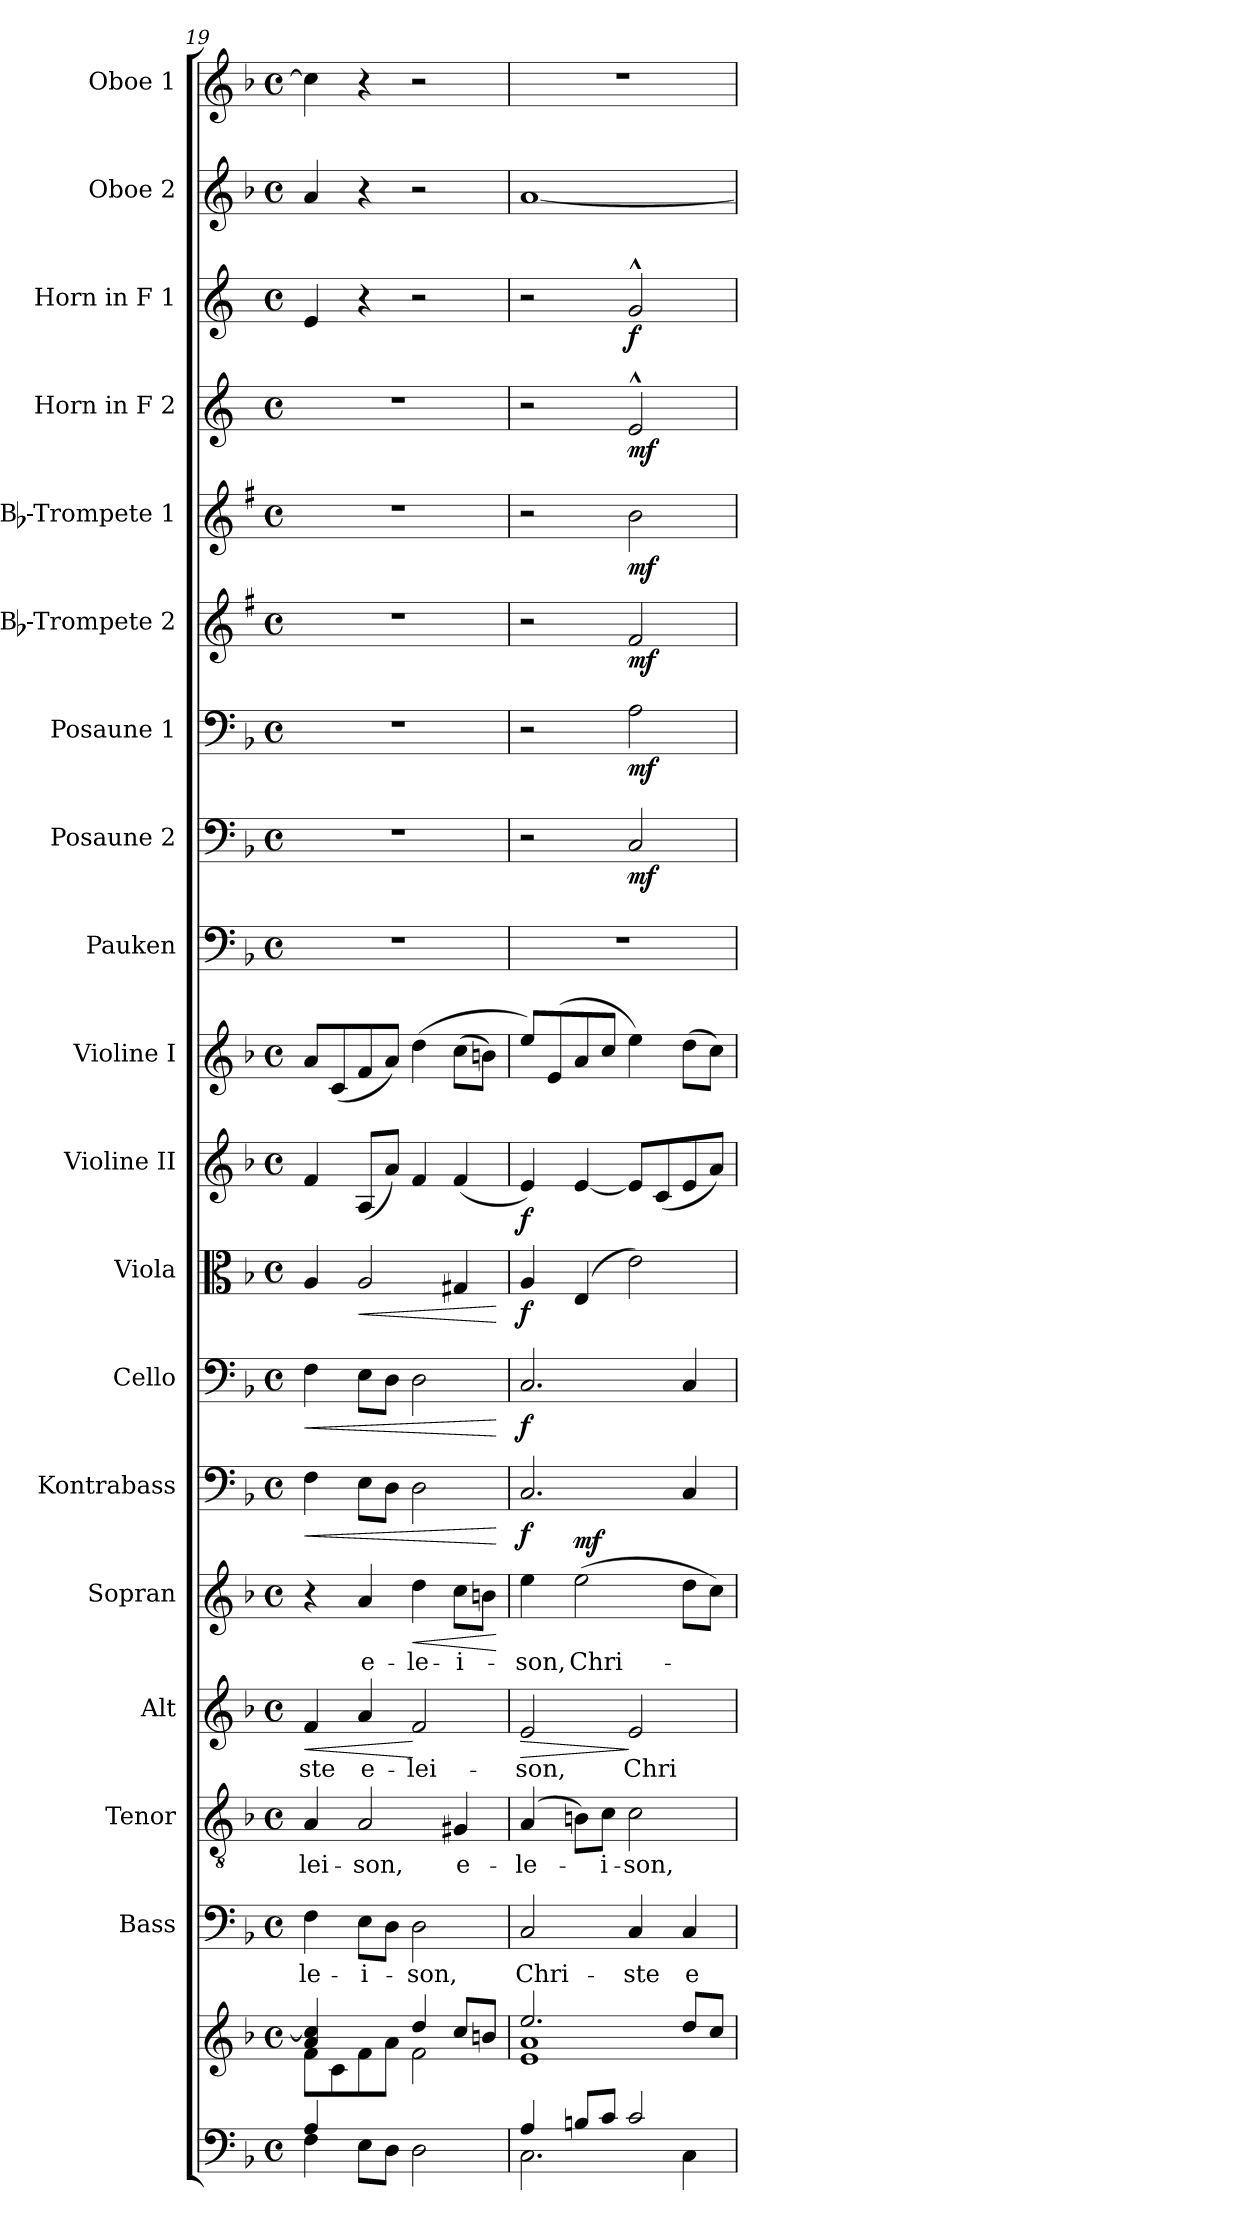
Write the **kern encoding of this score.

**kern	**kern	**kern	**text	**kern	**text	**kern	**text	**dynam	**kern	**text	**dynam	**kern	**dynam	**kern	**dynam	**kern	**dynam	**kern	**dynam	**kern	**kern	**kern	**dynam	**kern	**dynam	**kern	**dynam	**kern	**dynam	**kern	**dynam	**kern	**dynam	**kern	**kern
*part19	*part19	*part18	*part18	*part17	*part17	*part16	*part16	*part16	*part15	*part15	*part15	*part14	*part14	*part13	*part13	*part12	*part12	*part11	*part11	*part10	*part9	*part8	*part8	*part7	*part7	*part6	*part6	*part5	*part5	*part4	*part4	*part3	*part3	*part2	*part1
*staff20	*staff19	*staff18	*staff18	*staff17	*staff17	*staff16	*staff16	*staff16	*staff15	*staff15	*staff15	*staff14	*staff14	*staff13	*staff13	*staff12	*staff12	*staff11	*staff11	*staff10	*staff9	*staff8	*staff8	*staff7	*staff7	*staff6	*staff6	*staff5	*staff5	*staff4	*staff4	*staff3	*staff3	*staff2	*staff1
*	*	*I"Bass	*	*I"Tenor	*	*I"Alt	*	*	*I"Sopran	*	*	*I"Kontrabass	*	*I"Cello	*	*I"Viola	*	*I"Violine II	*	*I"Violine I	*I"Pauken	*I"Posaune 2	*	*I"Posaune 1	*	*I"Bb-Trompete 2	*	*I"Bb-Trompete 1	*	*I"Horn in F 2	*	*I"Horn in F 1	*	*I"Oboe 2	*I"Oboe 1
*	*	*I'B.	*	*I'T.	*	*I'A.	*	*	*I'S.	*	*	*I'Kb.	*	*	*	*I'Vla.	*	*I'Vl. II	*	*I'Vl. I	*I'Pk.	*I'Pos. 2	*	*I'Pos. 1	*	*I'Bb Trp. 2	*	*I'Bb Trp. 1	*	*	*	*	*	*I'Ob. 2	*I'Ob. 1
*clefF4	*clefG2	*clefF4	*	*clefGv2	*	*clefG2	*	*	*clefG2	*	*	*clefF4	*	*clefF4	*	*clefC3	*	*clefG2	*	*clefG2	*clefF4	*clefF4	*	*clefF4	*	*clefG2	*	*clefG2	*	*clefG2	*	*clefG2	*	*clefG2	*clefG2
*	*	*	*	*	*	*	*	*	*	*	*	*ITrd7c12	*	*	*	*	*	*	*	*	*	*	*	*	*	*ITrd1c2	*	*ITrd1c2	*	*ITrd4c7	*	*ITrd4c7	*	*	*
*k[b-]	*k[b-]	*k[b-]	*	*k[b-]	*	*k[b-]	*	*	*k[b-]	*	*	*k[b-]	*	*k[b-]	*	*k[b-]	*	*k[b-]	*	*k[b-]	*k[b-]	*k[b-]	*	*k[b-]	*	*k[b-]	*	*k[b-]	*	*k[b-]	*	*k[b-]	*	*k[b-]	*k[b-]
*F:	*F:	*F:	*	*F:	*	*F:	*	*	*F:	*	*	*F:	*	*F:	*	*F:	*	*F:	*	*F:	*F:	*F:	*	*F:	*	*F:	*	*F:	*	*F:	*	*F:	*	*F:	*F:
*M4/4	*M4/4	*M4/4	*	*M4/4	*	*M4/4	*	*	*M4/4	*	*	*M4/4	*	*M4/4	*	*M4/4	*	*M4/4	*	*M4/4	*M4/4	*M4/4	*	*M4/4	*	*M4/4	*	*M4/4	*	*M4/4	*	*M4/4	*	*M4/4	*M4/4
*met(c)	*met(c)	*met(c)	*	*met(c)	*	*met(c)	*	*	*met(c)	*	*	*met(c)	*	*met(c)	*	*met(c)	*	*met(c)	*	*met(c)	*met(c)	*met(c)	*	*met(c)	*	*met(c)	*	*met(c)	*	*met(c)	*	*met(c)	*	*met(c)	*met(c)
=19	=19	=19	=19	=19	=19	=19	=19	=19	=19	=19	=19	=19	=19	=19	=19	=19	=19	=19	=19	=19	=19	=19	=19	=19	=19	=19	=19	=19	=19	=19	=19	=19	=19	=19	=19
*^	*^	*	*	*	*	*	*	*	*	*	*	*	*	*	*	*	*	*	*	*	*	*	*	*	*	*	*	*	*	*	*	*	*	*	*
!	!	!	!	!	!LO:LY:b	!	!LO:LY:b	!	!LO:LY:b	!LO:HP:b	!	!	!	!	!LO:HP:b	!	!LO:HP:b	!	!	!	!	!	!	!	!	!	!	!	!	!	!	!	!	!	!	!	!
4A/	4F\	4a/ 4cc/]	8f\L	4F\	-le-	4A/	-lei-	4f/	-ste	<	4r	.	.	4FF\	<	4F\	<	4A/	.	4f/	.	8a/L	1r	1r	.	1r	.	1r	.	1r	.	1r	.	4A/	.	4a/	4cc\]
.	.	.	8c\	.	.	.	.	.	.	.	.	.	.	.	.	.	.	.	.	.	.	(<8c/	.	.	.	.	.	.	.	.	.	.	.	.	.	.	.
!	!	!	!	!	!LO:LY:b	!	!LO:LY:b	!	!LO:LY:b	!	!	!LO:LY:b	!	!	!	!	!	!	!LO:HP:b	!	!	!	!	!	!	!	!	!	!	!	!	!	!	!	!	!	!
2.ryy	8E\L	4ryy	8f\	8E\L	-i-	2A/	-son,	4a/	e-	.	4a/	e-	.	8EE\L	.	8E\L	.	2A/	<	(<8A/L	.	8f/	.	.	.	.	.	.	.	.	.	.	.	4r	.	4r	4r
.	8D\J	.	8a\J	8D\J	.	.	.	.	.	.	.	.	.	8DD\J	.	8D\J	.	.	.	8a/J)	.	8a/J)	.	.	.	.	.	.	.	.	.	.	.	.	.	.	.
!	!	!	!	!	!LO:LY:b	!	!	!	!LO:LY:b	!	!	!LO:LY:b	!LO:HP:b	!	!	!	!	!	!	!	!	!	!	!	!	!	!	!	!	!	!	!	!	!	!	!	!
.	2D\	4dd/	2f\	2D\	-son,	.	.	2f/	-lei-	[	4dd\	-le-	<	2DD\	.	2D\	.	.	.	4f/	.	(>4dd\	.	.	.	.	.	.	.	.	.	.	.	2r	.	2r	2r
!	!	!	!	!	!	!	!LO:LY:b	!	!	!	!	!LO:LY:b	!	!	!	!	!	!	!	!	!	!	!	!	!	!	!	!	!	!	!	!	!	!	!	!	!
.	.	8cc/L	.	.	.	4G#X/	e-	.	.	.	8cc\L	-i-	.	.	.	.	.	4G#X/	.	(<4f/	.	(>8cc\L	.	.	.	.	.	.	.	.	.	.	.	.	.	.	.
.	.	8bn/J	.	.	.	.	.	.	.	.	8bn\J	.	.	.	.	.	.	.	.	.	.	8bn\J)	.	.	.	.	.	.	.	.	.	.	.	.	.	.	.
*v	*v	*	*	*	*	*	*	*	*	*	*	*	*	*	*	*	*	*	*	*	*	*	*	*	*	*	*	*	*	*	*	*	*	*	*	*	*
*	*v	*v	*	*	*	*	*	*	*	*	*	*	*	*	*	*	*	*	*	*	*	*	*	*	*	*	*	*	*	*	*	*	*	*	*	*
.	.	.	.	.	.	.	.	.	.	.	[	.	[	.	[	.	[	.	.	.	.	.	.	.	.	.	.	.	.	.	.	.	.	.	.
=20	=20	=20	=20	=20	=20	=20	=20	=20	=20	=20	=20	=20	=20	=20	=20	=20	=20	=20	=20	=20	=20	=20	=20	=20	=20	=20	=20	=20	=20	=20	=20	=20	=20	=20	=20
*^	*^	*	*	*	*	*	*	*	*	*	*	*	*	*	*	*	*	*	*	*	*	*	*	*	*	*	*	*	*	*	*	*	*	*	*
!	!	!	!	!	!LO:LY:b	!	!LO:LY:b	!	!LO:LY:b	!LO:HP:b	!	!LO:LY:b	!	!	!LO:DY:b	!	!LO:DY:b	!	!LO:DY:b	!	!LO:DY:b	!	!	!	!	!	!	!	!	!	!	!	!	!	!	!	!
4A/	2.C\	2.ee/	1e 1a	2C/	Chri-	(4A/	-le-	2e/	-son,	>	4ee\	-son,	.	2.CC/	f	2.C/	f	4A/	f	4e/)	f	8ee/L)	1r	2r	.	2r	.	2r	.	2r	.	2r	.	2r	.	[1a	1r
.	.	.	.	.	.	.	.	.	.	.	.	.	.	.	.	.	.	.	.	.	.	(>8e/	.	.	.	.	.	.	.	.	.	.	.	.	.	.	.
!	!	!	!	!	!	!	!	!	!	!	!	!LO:LY:b	!LO:DY:a	!	!	!	!	!	!	!	!	!	!	!	!	!	!	!	!	!	!	!	!	!	!	!	!
8Bn/L	.	.	.	.	.	8Bn\L)	.	.	.	.	(>2ee\	Chri-	mf	.	.	.	.	(4E/	.	[4e/	.	8a/	.	.	.	.	.	.	.	.	.	.	.	.	.	.	.
!	!	!	!	!	!	!	!LO:LY:b	!	!	!	!	!	!	!	!	!	!	!	!	!	!	!	!	!	!	!	!	!	!	!	!	!	!	!	!	!	!
8c/J	.	.	.	.	.	8c\J	-i-	.	.	.	.	.	.	.	.	.	.	.	.	.	.	8cc/J	.	.	.	.	.	.	.	.	.	.	.	.	.	.	.
!	!	!	!	!	!LO:LY:b	!	!LO:LY:b	!	!LO:LY:b	!	!	!	!	!	!	!	!	!	!	!	!	!	!	!	!LO:DY:b	!	!LO:DY:b	!	!LO:DY:b	!	!LO:DY:b	!	!LO:DY:b	!	!LO:DY:b	!	!
2c/	.	.	.	4C/	-ste	2c\	-son,	2e/	Chri-	]	.	.	.	.	.	.	.	2e\)	.	8e/L]	.	4ee\)	.	2C/	mf	2A\	mf	2e/	mf	2a\	mf	2A^^>/	mf	2c^^>/	f	.	.
.	.	.	.	.	.	.	.	.	.	.	.	.	.	.	.	.	.	.	.	(<8c/	.	.	.	.	.	.	.	.	.	.	.	.	.	.	.	.	.
!	!	!	!	!	!LO:LY:b	!	!	!	!	!	!	!	!	!	!	!	!	!	!	!	!	!	!	!	!	!	!	!	!	!	!	!	!	!	!	!	!
.	4C\	8dd/L	.	4C/	e-	.	.	.	.	.	8dd\L	.	.	4CC/	.	4C/	.	.	.	8e/	.	(>8dd\L	.	.	.	.	.	.	.	.	.	.	.	.	.	.	.
.	.	8cc/J	.	.	.	.	.	.	.	.	8cc\J)	.	.	.	.	.	.	.	.	8a/J)	.	8cc\J)	.	.	.	.	.	.	.	.	.	.	.	.	.	.	.
*v	*v	*	*	*	*	*	*	*	*	*	*	*	*	*	*	*	*	*	*	*	*	*	*	*	*	*	*	*	*	*	*	*	*	*	*	*	*
*	*v	*v	*	*	*	*	*	*	*	*	*	*	*	*	*	*	*	*	*	*	*	*	*	*	*	*	*	*	*	*	*	*	*	*	*	*
=	=	=	=	=	=	=	=	=	=	=	=	=	=	=	=	=	=	=	=	=	=	=	=	=	=	=	=	=	=	=	=	=	=	=	=
*-	*-	*-	*-	*-	*-	*-	*-	*-	*-	*-	*-	*-	*-	*-	*-	*-	*-	*-	*-	*-	*-	*-	*-	*-	*-	*-	*-	*-	*-	*-	*-	*-	*-	*-	*-
